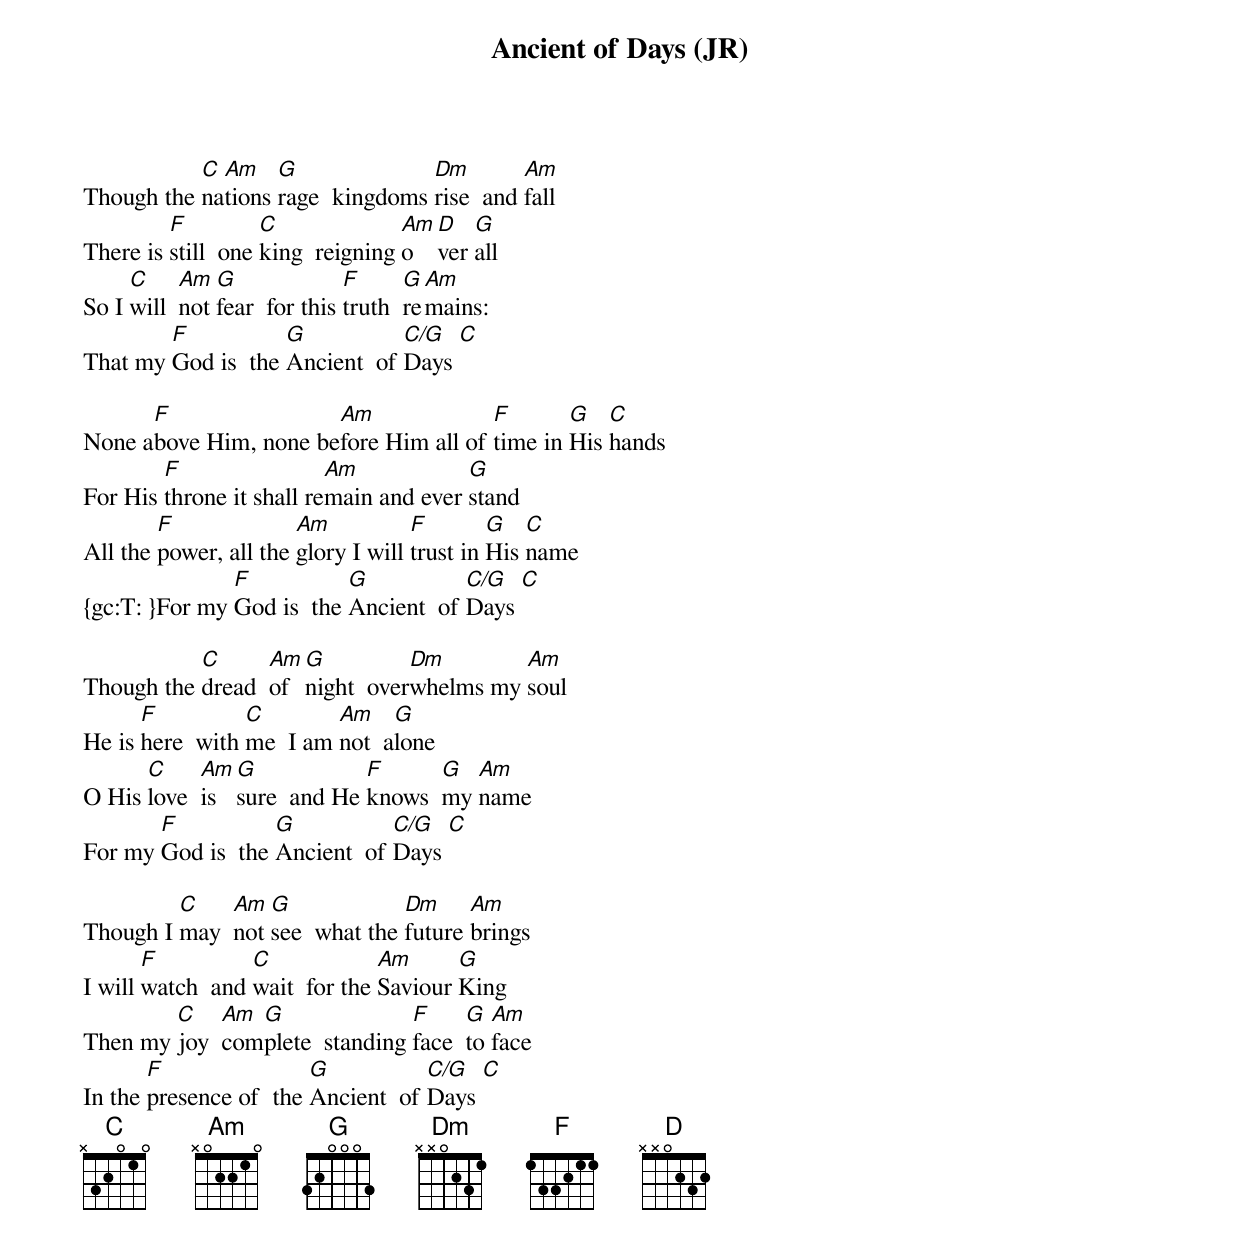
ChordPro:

{title: Ancient of Days (JR)}
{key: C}
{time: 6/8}
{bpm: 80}
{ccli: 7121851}
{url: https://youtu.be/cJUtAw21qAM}
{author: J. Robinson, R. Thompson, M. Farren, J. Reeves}
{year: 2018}
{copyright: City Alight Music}

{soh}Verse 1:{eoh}
Though the [C]na[Am]tions [G]rage  kingdoms [Dm]rise  and [Am]fall
There is [F]still  one [C]king  reigning [Am]o[D]ver [G]all
So I [C]will  [Am]not [G]fear  for this [F]truth  [G]re[Am]mains:
That my [F]God is  the [G]Ancient  of [C/G]Days [C]

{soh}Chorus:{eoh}
None a[F]bove Him, none be[Am]fore Him all of [F]time in [G]His [C]hands
For His [F]throne it shall re[Am]main and ever [G]stand
All the [F]power, all the [Am]glory I will [F]trust in [G]His [C]name
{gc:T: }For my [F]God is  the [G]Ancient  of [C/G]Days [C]

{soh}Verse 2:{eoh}
Though the [C]dread  [Am]of [G]night  over[Dm]whelms my [Am]soul
He is [F]here  with [C]me  I am [Am]not  a[G]lone
O His [C]love  [Am]is [G]sure  and He [F]knows  [G]my [Am]name
For my [F]God is  the [G]Ancient  of [C/G]Days [C]

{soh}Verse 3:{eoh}
Though I [C]may  [Am]not [G]see  what the [Dm]future [Am]brings
I will [F]watch  and [C]wait  for the [Am]Saviour [G]King
Then my [C]joy  [Am]com[G]plete  standing [F]face  [G]to [Am]face
In the [F]presence of  the [G]Ancient  of [C/G]Days [C]
